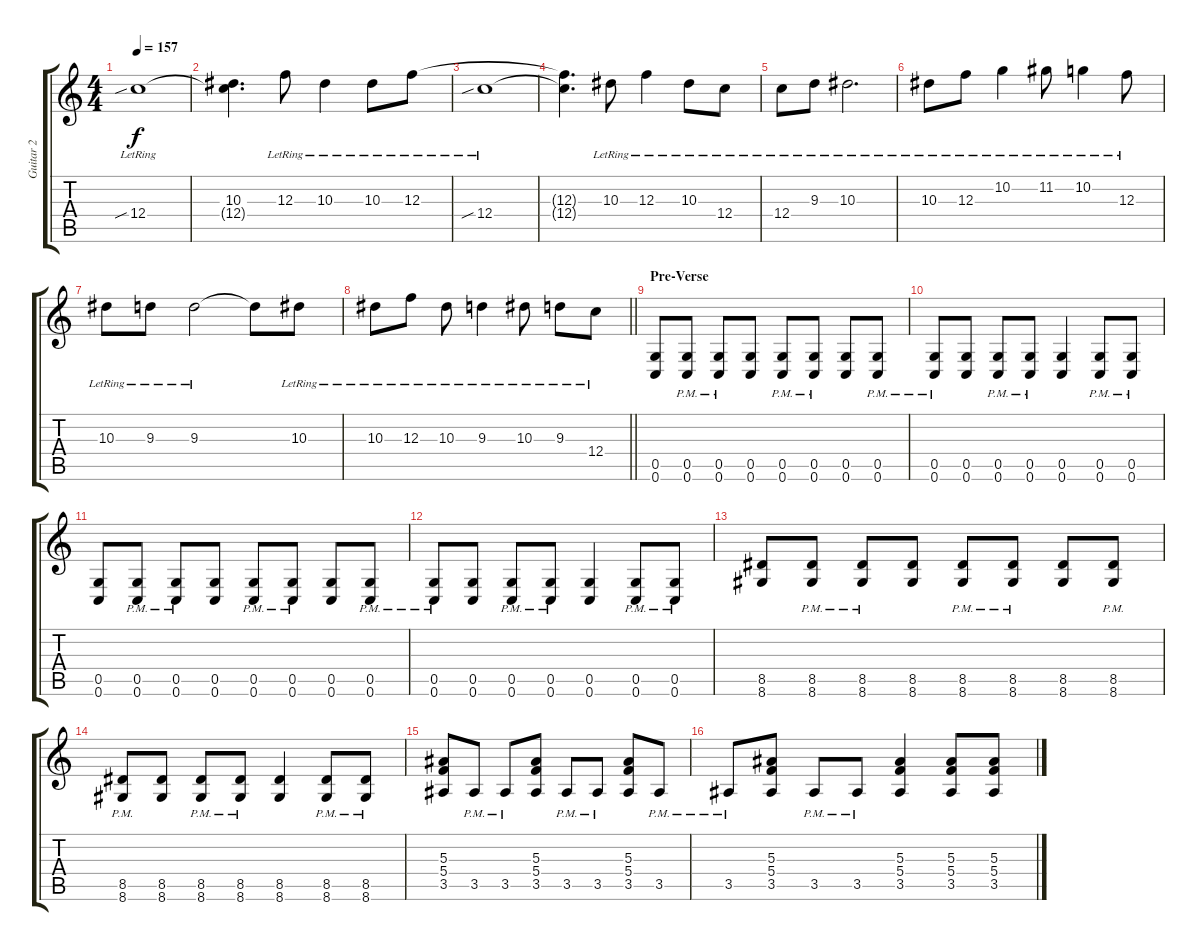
\track ("Guitar 2" "Guitar 2") {instrument distortionguitar}
\staff {score tabs}
\tuning (D4 A3 F3 C3 G2 C2) {hide}
\ts (4 4)
\tempo 157
\clef g2
\ks c
12.4{sib lr}.1{dy f} |
(10.3{t} 12.4{t}).4{d} 12.3{lr}.8 10.3{lr}.4 10.3{lr}.8 12.3{lr}.8 |
12.4{sib lr}.1 |
(12.3{t} 12.4{t}).4{d} 10.3{lr}.8 12.3{lr}.4 10.3{lr}.8 12.4{lr}.8 |
12.4{lr}.8 9.3{lr}.8 10.3{lr}.2{d} |
10.3{lr}.8 12.3{lr}.8 10.2{lr}.4 11.2{lr}.8 10.2{lr}.4 12.3{lr}.8 |
10.3{lr}.8 9.3{lr}.8 9.3{lr}.2 9.3{t}.8 10.3{lr}.8 |
\barLineRight lightlight
10.3{lr}.8 12.3{lr}.8 10.3{lr}.8 9.3{lr}.4 10.3{lr}.8 9.3{lr}.8 12.4{lr}.8 |
\section ("" "Pre-Verse")
(0.5 0.6).8 (0.5{pm} 0.6{pm}).8 (0.5{pm} 0.6{pm}).8 (0.5 0.6).8 (0.5{pm} 0.6{pm}).8 (0.5{pm} 0.6{pm}).8 (0.5 0.6).8 (0.5{pm} 0.6{pm}).8 |
(0.5{pm} 0.6{pm}).8 (0.5 0.6).8 (0.5{pm} 0.6{pm}).8 (0.5{pm} 0.6{pm}).8 (0.5 0.6).4 (0.5{pm} 0.6{pm}).8 (0.5{pm} 0.6{pm}).8 |
(0.5 0.6).8 (0.5{pm} 0.6{pm}).8 (0.5{pm} 0.6{pm}).8 (0.5 0.6).8 (0.5{pm} 0.6{pm}).8 (0.5{pm} 0.6{pm}).8 (0.5 0.6).8 (0.5{pm} 0.6{pm}).8 |
(0.5{pm} 0.6{pm}).8 (0.5 0.6).8 (0.5{pm} 0.6{pm}).8 (0.5{pm} 0.6{pm}).8 (0.5 0.6).4 (0.5{pm} 0.6{pm}).8 (0.5{pm} 0.6{pm}).8 |
(8.5 8.6).8 (8.5{pm} 8.6{pm}).8 (8.5{pm} 8.6{pm}).8 (8.5 8.6).8 (8.5{pm} 8.6{pm}).8 (8.5{pm} 8.6{pm}).8 (8.5 8.6).8 (8.5{pm} 8.6{pm}).8 |
(8.5{pm} 8.6{pm}).8 (8.5 8.6).8 (8.5{pm} 8.6{pm}).8 (8.5{pm} 8.6{pm}).8 (8.5 8.6).4 (8.5{pm} 8.6{pm}).8 (8.5{pm} 8.6{pm}).8 |
(5.3 5.4 3.5).8 3.5{pm}.8 3.5{pm}.8 (5.3 5.4 3.5).8 3.5{pm}.8 3.5{pm}.8 (5.3 5.4 3.5).8 3.5{pm}.8 |
3.5{pm}.8 (5.3 5.4 3.5).8 3.5{pm}.8 3.5{pm}.8 (5.3 5.4 3.5).4 (5.3 5.4 3.5).8 (5.3 5.4 3.5).8
